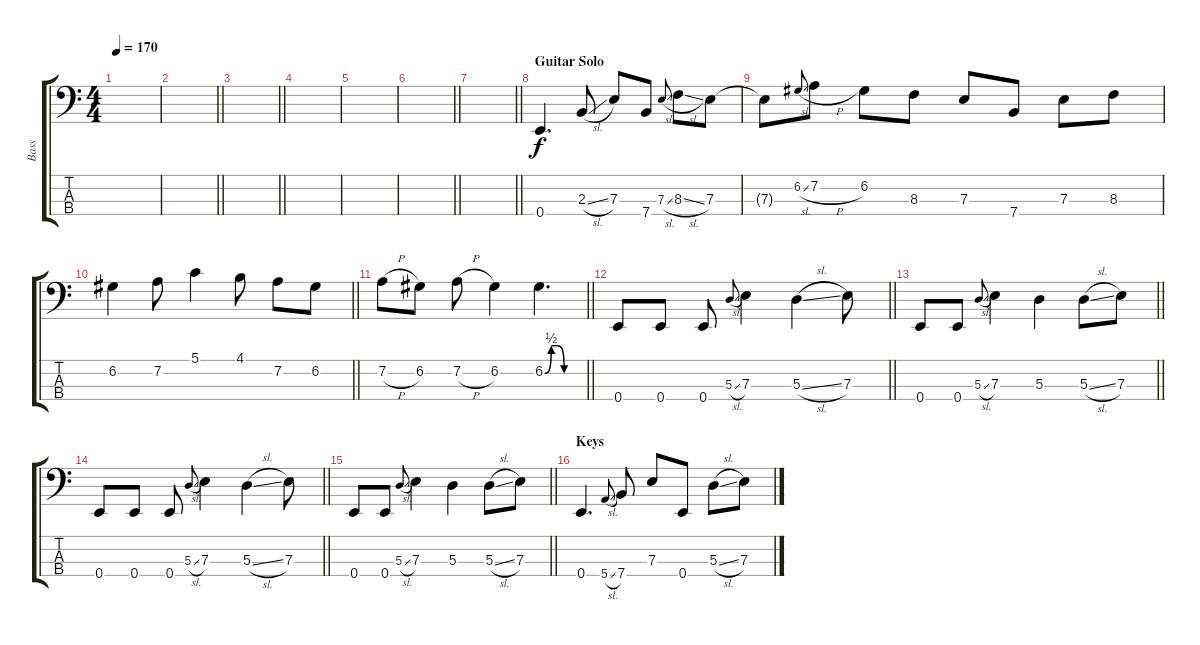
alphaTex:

\track ("Bass" "Bass") {instrument electricbassfinger}
\staff {score tabs}
\tuning (G2 D2 A1 E1) {hide}
\ts (4 4)
\tempo 170
\clef f4
\ks c
|
\barLineRight lightlight
|
\barLineRight lightlight
|
\section ("" "")
|
|
\barLineRight lightlight
|
\barLineRight lightlight
|
\section ("" "Guitar Solo")
0.4.4{d} 2.3{sl}.8 7.3.8 7.4.8 7.3{sl}.8{gr onbeat} 8.3{sl}.8 7.3.8 |
7.3{t}.8 6.2{sl}.8{gr onbeat} 7.2{h}.8 6.2.8 8.3.8 7.3.8 7.4.8 7.3.8 8.3.8 |
\barLineRight lightlight
6.2.4 7.2.8 5.1.4 4.1.8 7.2.8 6.2.8 |
\barLineRight lightlight
7.2{h}.8 6.2.8 7.2{h}.8 6.2.4 6.2{be (custom 0 0 10 2 20 2 30 0 60 0)}.4{d} |
\section ("" "")
\barLineRight lightlight
0.4.8 0.4.8 0.4.8 5.3{sl}.8{gr onbeat} 7.3.4 5.3{sl}.4 7.3.8 |
\barLineRight lightlight
0.4.8 0.4.8 5.3{sl}.8{gr onbeat} 7.3.4 5.3.4 5.3{sl}.8 7.3.8 |
\barLineRight lightlight
0.4.8 0.4.8 0.4.8 5.3{sl}.8{gr onbeat} 7.3.4 5.3{sl}.4 7.3.8 |
\barLineRight lightlight
0.4.8 0.4.8 5.3{sl}.8{gr onbeat} 7.3.4 5.3.4 5.3{sl}.8 7.3.8 |
\section ("" "Keys")
0.4.4{d} 5.4{sl}.8{gr onbeat} 7.4.8 7.3.8 0.4.8 5.3{sl}.8 7.3.8
